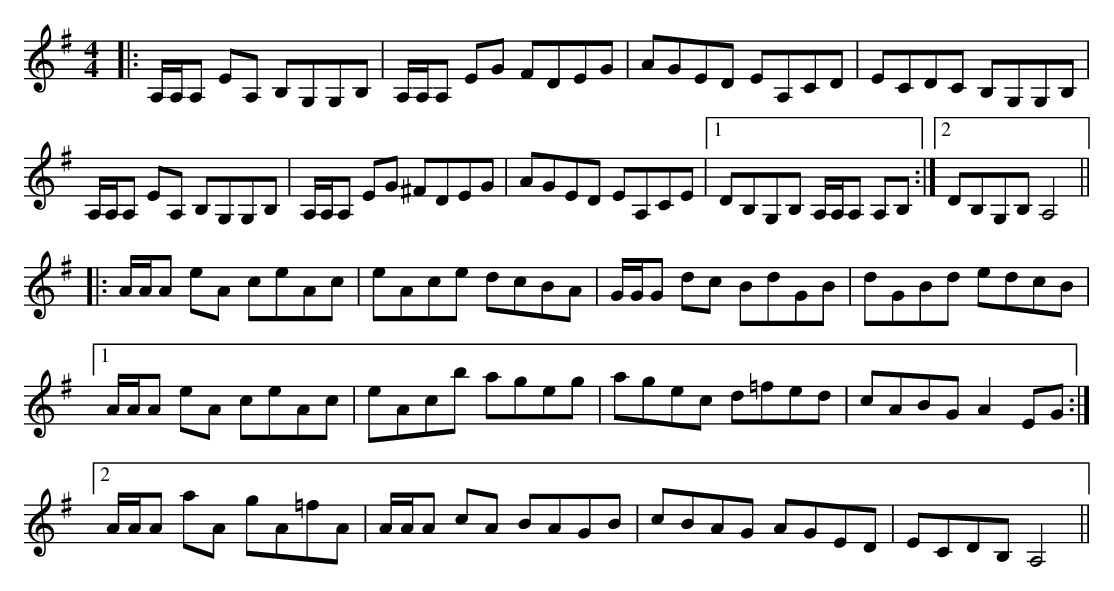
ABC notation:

X:1
M:4/4
K:Ador
|:A,/A,/A, EA, B,G,G,B,|A,/A,/A, EG FDEG|AGED EA,CD|ECDC B,G,G,B,|
A,/A,/A, EA, B,G,G,B,|A,/A,/A, EG ^FDEG|AGED EA,CE|1 DB,G,B, A,/A,/A, A,B,:|2 DB,G,B, A,4||
|:A/A/A eA ceAc|eAce dcBA|G/G/G dc BdGB|dGBd edcB|
[1A/A/A eA ceAc|eAcb ageg| agec d=fed|cABG A2EG:|
[2A/A/A aA gA=fA|A/A/A cA BAGB|cBAG AGED|ECDB, A,4||
